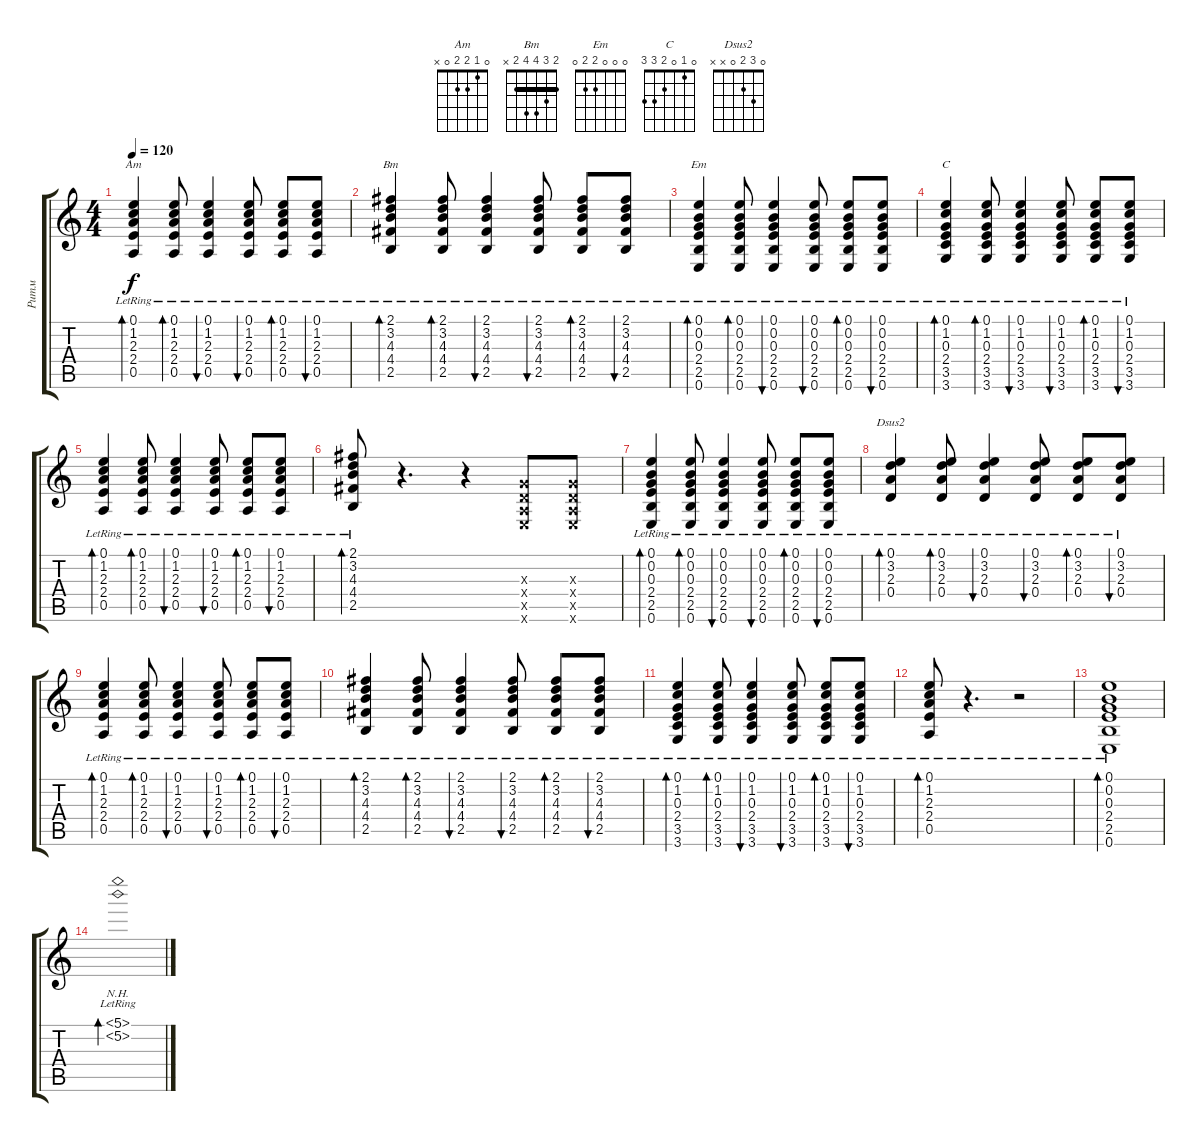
\track ("Ритм" "Ритм") {instrument acousticguitarsteel}
\staff {score tabs}
\tuning (E4 B3 G3 D3 A2 E2) {hide}
\chord ("Am" 0 1 2 2 0 x)
\chord ("Bm" 2 3 4 4 2 x) {barre 2}
\chord ("Em" 0 0 0 2 2 0)
\chord ("C" 0 1 0 2 3 3)
\chord ("Dsus2" 0 3 2 0 x x)
\ts (4 4)
\tempo 120
\clef g2
\ks c
(0.1{lr} 1.2{lr} 2.3{lr} 2.4{lr} 0.5{lr}).4{bd 60 ch "Am" dy f} (0.1{lr} 1.2{lr} 2.3{lr} 2.4{lr} 0.5{lr}).8{bd 60} (0.1{lr} 1.2{lr} 2.3{lr} 2.4{lr} 0.5{lr}).4{bu 60} (0.1{lr} 1.2{lr} 2.3{lr} 2.4{lr} 0.5{lr}).8{bu 60} (0.1{lr} 1.2{lr} 2.3{lr} 2.4{lr} 0.5{lr}).8{bd 60} (0.1{lr} 1.2{lr} 2.3{lr} 2.4{lr} 0.5{lr}).8{bu 60} |
(2.1{lr} 3.2{lr} 4.3{lr} 4.4{lr} 2.5{lr}).4{bd 60 ch "Bm"} (2.1{lr} 3.2{lr} 4.3{lr} 4.4{lr} 2.5{lr}).8{bd 60} (2.1{lr} 3.2{lr} 4.3{lr} 4.4{lr} 2.5{lr}).4{bu 60} (2.1{lr} 3.2{lr} 4.3{lr} 4.4{lr} 2.5{lr}).8{bu 60} (2.1{lr} 3.2{lr} 4.3{lr} 4.4{lr} 2.5{lr}).8{bd 60} (2.1{lr} 3.2{lr} 4.3{lr} 4.4{lr} 2.5{lr}).8{bu 60} |
(0.1{lr} 0.2{lr} 0.3{lr} 2.4{lr} 2.5{lr} 0.6).4{bd 60 ch "Em"} (0.1{lr} 0.2{lr} 0.3{lr} 2.4{lr} 2.5{lr} 0.6).8{bd 60} (0.1{lr} 0.2{lr} 0.3{lr} 2.4{lr} 2.5{lr} 0.6).4{bu 60} (0.1{lr} 0.2{lr} 0.3{lr} 2.4{lr} 2.5{lr} 0.6).8{bu 60} (0.1{lr} 0.2{lr} 0.3{lr} 2.4{lr} 2.5{lr} 0.6).8{bd 60} (0.1{lr} 0.2{lr} 0.3{lr} 2.4{lr} 2.5{lr} 0.6).8{bu 60} |
(0.1{lr} 1.2{lr} 0.3{lr} 2.4{lr} 3.5{lr} 3.6).4{bd 60 ch "C"} (0.1{lr} 1.2{lr} 0.3{lr} 2.4{lr} 3.5{lr} 3.6).8{bd 60} (0.1{lr} 1.2{lr} 0.3{lr} 2.4{lr} 3.5{lr} 3.6).4{bu 60} (0.1{lr} 1.2{lr} 0.3{lr} 2.4{lr} 3.5{lr} 3.6).8{bu 60} (0.1{lr} 1.2{lr} 0.3{lr} 2.4{lr} 3.5{lr} 3.6).8{bd 60} (0.1{lr} 1.2{lr} 0.3{lr} 2.4{lr} 3.5{lr} 3.6).8{bu 60} |
(0.1{lr} 1.2{lr} 2.3{lr} 2.4{lr} 0.5{lr}).4{bd 60} (0.1{lr} 1.2{lr} 2.3{lr} 2.4{lr} 0.5{lr}).8{bd 60} (0.1{lr} 1.2{lr} 2.3{lr} 2.4{lr} 0.5{lr}).4{bu 60} (0.1{lr} 1.2{lr} 2.3{lr} 2.4{lr} 0.5{lr}).8{bu 60} (0.1{lr} 1.2{lr} 2.3{lr} 2.4{lr} 0.5{lr}).8{bd 60} (0.1{lr} 1.2{lr} 2.3{lr} 2.4{lr} 0.5{lr}).8{bu 60} |
(2.1{lr} 3.2{lr} 4.3{lr} 4.4{lr} 2.5{lr}).8{bd 60} r.4{d} r.4 (0.3{x} 0.4{x} 0.5{x} 0.6{x}).8 (0.3{x} 0.4{x} 0.5{x} 0.6{x}).8 |
(0.1{lr} 0.2{lr} 0.3{lr} 2.4{lr} 2.5{lr} 0.6).4{bd 60} (0.1{lr} 0.2{lr} 0.3{lr} 2.4{lr} 2.5{lr} 0.6).8{bd 60} (0.1{lr} 0.2{lr} 0.3{lr} 2.4{lr} 2.5{lr} 0.6).4{bu 60} (0.1{lr} 0.2{lr} 0.3{lr} 2.4{lr} 2.5{lr} 0.6).8{bu 60} (0.1{lr} 0.2{lr} 0.3{lr} 2.4{lr} 2.5{lr} 0.6).8{bd 60} (0.1{lr} 0.2{lr} 0.3{lr} 2.4{lr} 2.5{lr} 0.6).8{bu 60} |
(0.1{lr} 3.2{lr} 2.3{lr} 0.4{lr}).4{bd 60 ch "Dsus2"} (0.1{lr} 3.2{lr} 2.3{lr} 0.4{lr}).8{bd 60} (0.1{lr} 3.2{lr} 2.3{lr} 0.4{lr}).4{bu 60} (0.1{lr} 3.2{lr} 2.3{lr} 0.4{lr}).8{bu 60} (0.1{lr} 3.2{lr} 2.3{lr} 0.4{lr}).8{bd 60} (0.1{lr} 3.2{lr} 2.3{lr} 0.4{lr}).8{bu 60} |
(0.1{lr} 1.2{lr} 2.3{lr} 2.4{lr} 0.5{lr}).4{bd 60} (0.1{lr} 1.2{lr} 2.3{lr} 2.4{lr} 0.5{lr}).8{bd 60} (0.1{lr} 1.2{lr} 2.3{lr} 2.4{lr} 0.5{lr}).4{bu 60} (0.1{lr} 1.2{lr} 2.3{lr} 2.4{lr} 0.5{lr}).8{bu 60} (0.1{lr} 1.2{lr} 2.3{lr} 2.4{lr} 0.5{lr}).8{bd 60} (0.1{lr} 1.2{lr} 2.3{lr} 2.4{lr} 0.5{lr}).8{bu 60} |
(2.1{lr} 3.2{lr} 4.3{lr} 4.4{lr} 2.5{lr}).4{bd 60} (2.1{lr} 3.2{lr} 4.3{lr} 4.4{lr} 2.5{lr}).8{bd 60} (2.1{lr} 3.2{lr} 4.3{lr} 4.4{lr} 2.5{lr}).4{bu 60} (2.1{lr} 3.2{lr} 4.3{lr} 4.4{lr} 2.5{lr}).8{bu 60} (2.1{lr} 3.2{lr} 4.3{lr} 4.4{lr} 2.5{lr}).8{bd 60} (2.1{lr} 3.2{lr} 4.3{lr} 4.4{lr} 2.5{lr}).8{bu 60} |
(0.1{lr} 1.2{lr} 0.3{lr} 2.4{lr} 3.5{lr} 3.6).4{bd 60} (0.1{lr} 1.2{lr} 0.3{lr} 2.4{lr} 3.5{lr} 3.6).8{bd 60} (0.1{lr} 1.2{lr} 0.3{lr} 2.4{lr} 3.5{lr} 3.6).4{bu 60} (0.1{lr} 1.2{lr} 0.3{lr} 2.4{lr} 3.5{lr} 3.6).8{bu 60} (0.1{lr} 1.2{lr} 0.3{lr} 2.4{lr} 3.5{lr} 3.6).8{bd 60} (0.1{lr} 1.2{lr} 0.3{lr} 2.4{lr} 3.5{lr} 3.6).8{bu 60} |
(0.1{lr} 1.2{lr} 2.3{lr} 2.4{lr} 0.5{lr}).8{bd 60} r.4{d} r.2 |
(0.1{lr} 0.2{lr} 0.3{lr} 2.4{lr} 2.5{lr} 0.6).1{bd 240} |
(5.1{nh} 5.2{nh lr}).1{bd 240}
